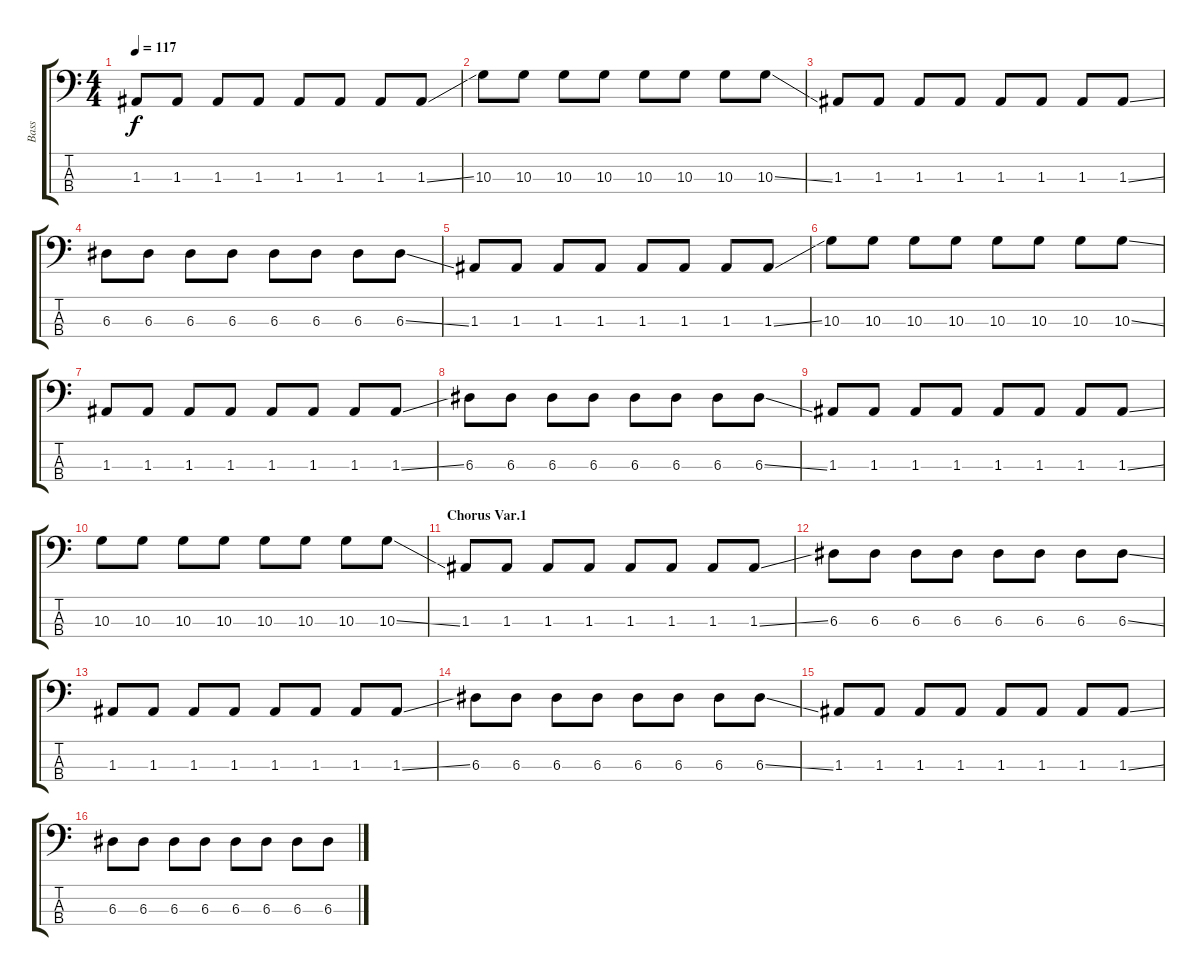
\track ("Bass" "Bass") {instrument electricbassfinger}
\staff {score tabs}
\tuning (G2 D2 A1 E1) {hide}
\ts (4 4)
\tempo 117
\clef f4
\ks c
1.3.8{dy f} 1.3.8 1.3.8 1.3.8 1.3.8 1.3.8 1.3.8 1.3{ss}.8 |
10.3.8 10.3.8 10.3.8 10.3.8 10.3.8 10.3.8 10.3.8 10.3{ss}.8 |
1.3.8 1.3.8 1.3.8 1.3.8 1.3.8 1.3.8 1.3.8 1.3{ss}.8 |
6.3.8 6.3.8 6.3.8 6.3.8 6.3.8 6.3.8 6.3.8 6.3{ss}.8 |
1.3.8 1.3.8 1.3.8 1.3.8 1.3.8 1.3.8 1.3.8 1.3{ss}.8 |
10.3.8 10.3.8 10.3.8 10.3.8 10.3.8 10.3.8 10.3.8 10.3{ss}.8 |
1.3.8 1.3.8 1.3.8 1.3.8 1.3.8 1.3.8 1.3.8 1.3{ss}.8 |
6.3.8 6.3.8 6.3.8 6.3.8 6.3.8 6.3.8 6.3.8 6.3{ss}.8 |
1.3.8 1.3.8 1.3.8 1.3.8 1.3.8 1.3.8 1.3.8 1.3{ss}.8 |
10.3.8 10.3.8 10.3.8 10.3.8 10.3.8 10.3.8 10.3.8 10.3{ss}.8 |
\section ("" "Chorus Var.1")
1.3.8 1.3.8 1.3.8 1.3.8 1.3.8 1.3.8 1.3.8 1.3{ss}.8 |
6.3.8 6.3.8 6.3.8 6.3.8 6.3.8 6.3.8 6.3.8 6.3{ss}.8 |
1.3.8 1.3.8 1.3.8 1.3.8 1.3.8 1.3.8 1.3.8 1.3{ss}.8 |
6.3.8 6.3.8 6.3.8 6.3.8 6.3.8 6.3.8 6.3.8 6.3{ss}.8 |
1.3.8 1.3.8 1.3.8 1.3.8 1.3.8 1.3.8 1.3.8 1.3{ss}.8 |
6.3.8 6.3.8 6.3.8 6.3.8 6.3.8 6.3.8 6.3.8 6.3{ss}.8
